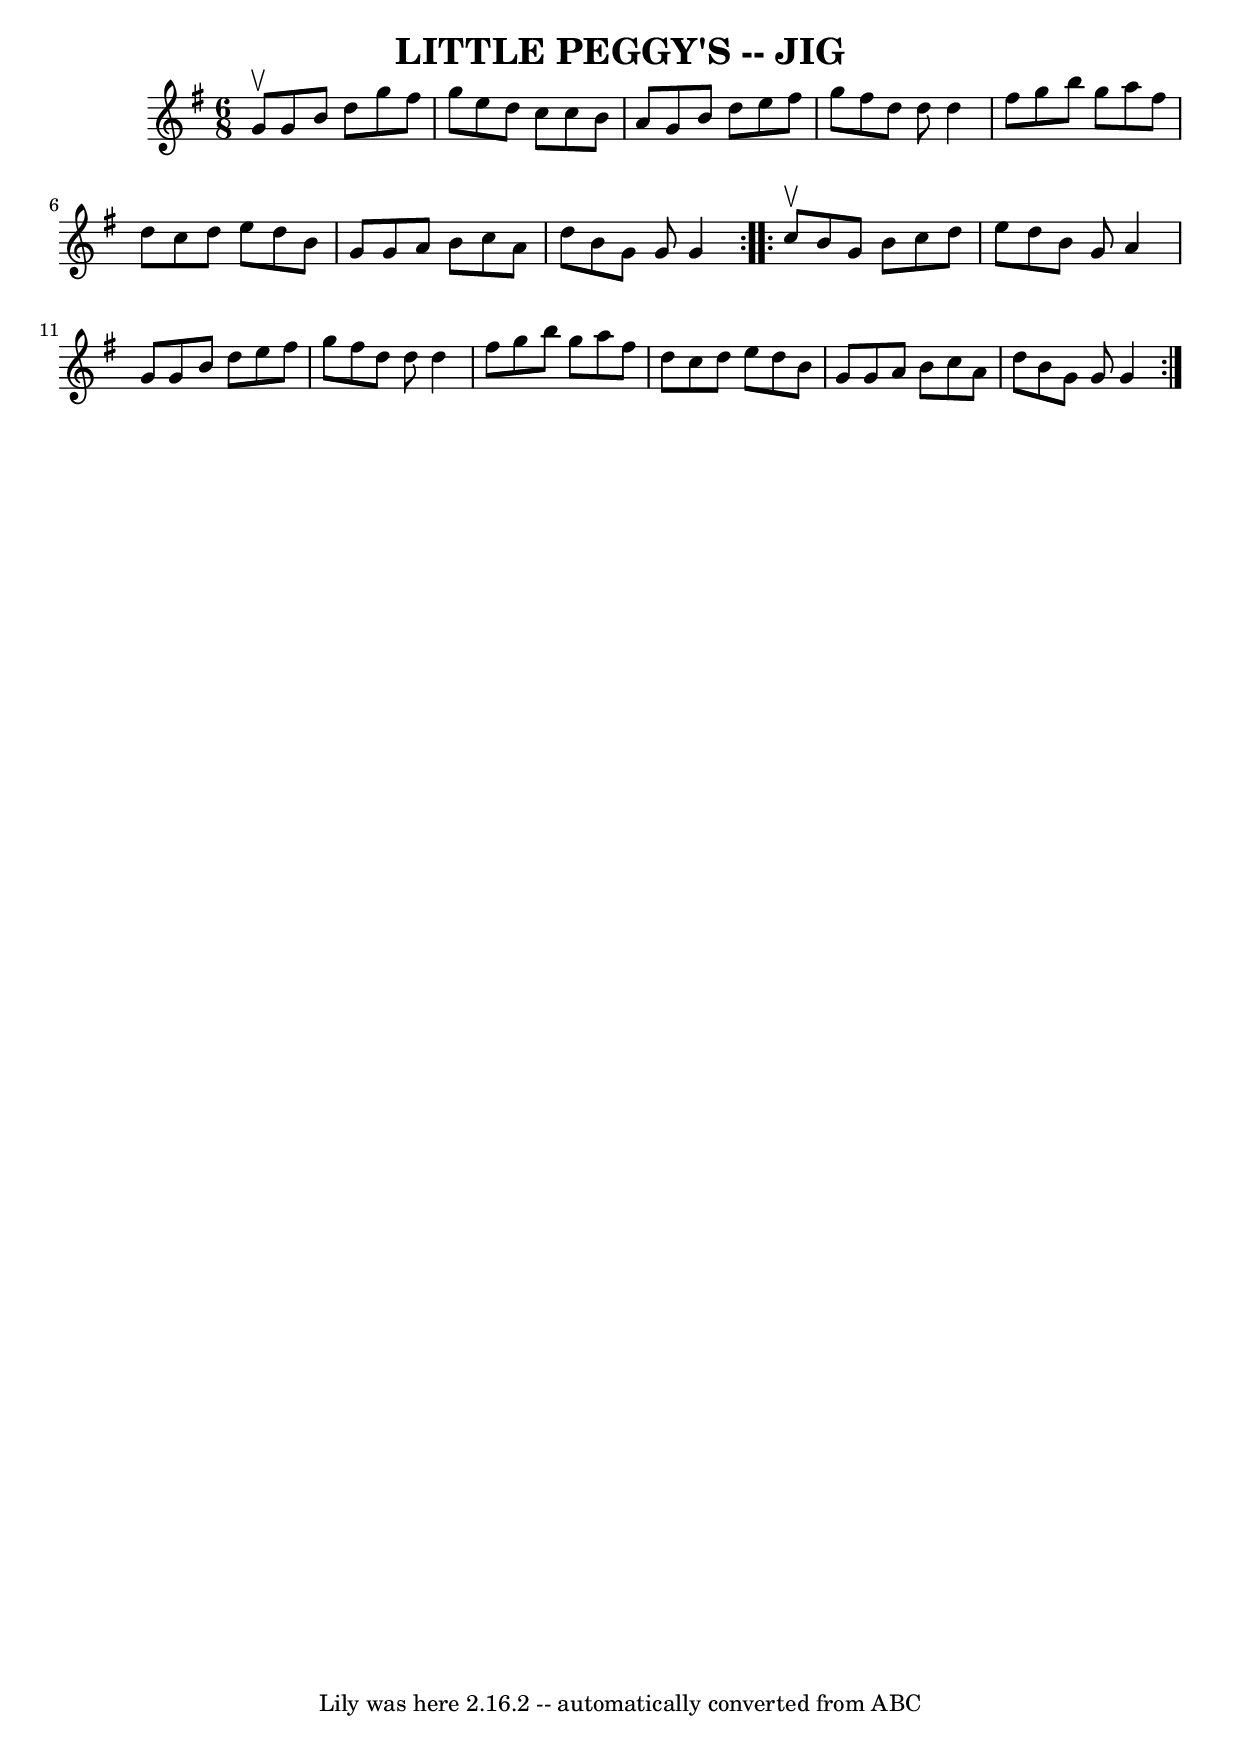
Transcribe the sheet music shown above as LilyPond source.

\version "2.7.40"
\include "Mammoth.ily"
\header {
	book = "Ryan's Mammoth Collection of Fiddle Tunes"
	crossRefNumber = "1"
	footnotes = ""
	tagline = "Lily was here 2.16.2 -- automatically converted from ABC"
	title = "LITTLE PEGGY'S -- JIG"
}
voicedefault =  {
\set Score.defaultBarType = "empty"

\repeat volta 2 {
\time 6/8 \key g \major g'8^\upbow       |
 g'8 b'8 d''8    
g''8 fis''8 g''8    |
 e''8 d''8 c''8 c''8 b'8 a'8 
   |
 g'8 b'8 d''8 e''8 fis''8 g''8    |
 fis''8 
 d''8 d''8 d''4 fis''8        |
 g''8 b''8 g''8    
a''8 fis''8 d''8    |
 c''8 d''8 e''8 d''8 b'8 g'8 
   |
 g'8 a'8 b'8 c''8 a'8 d''8    |
 b'8 g'8 
 g'8 g'4    }     \repeat volta 2 { c''8^\upbow       |
 b'8    
g'8 b'8 c''8 d''8 e''8    |
 d''8 b'8 g'8 a'4    
g'8    |
 g'8 b'8 d''8 e''8 fis''8 g''8    |
   
fis''8 d''8 d''8 d''4 fis''8        |
 g''8 b''8 g''8 
 a''8 fis''8 d''8    |
 c''8 d''8 e''8 d''8 b'8    
g'8    |
 g'8 a'8 b'8 c''8 a'8 d''8    |
 b'8    
g'8 g'8 g'4    }   
}

\score{
    <<

	\context Staff="default"
	{
	    \voicedefault 
	}

    >>
	\layout {
	}
	\midi {}
}
